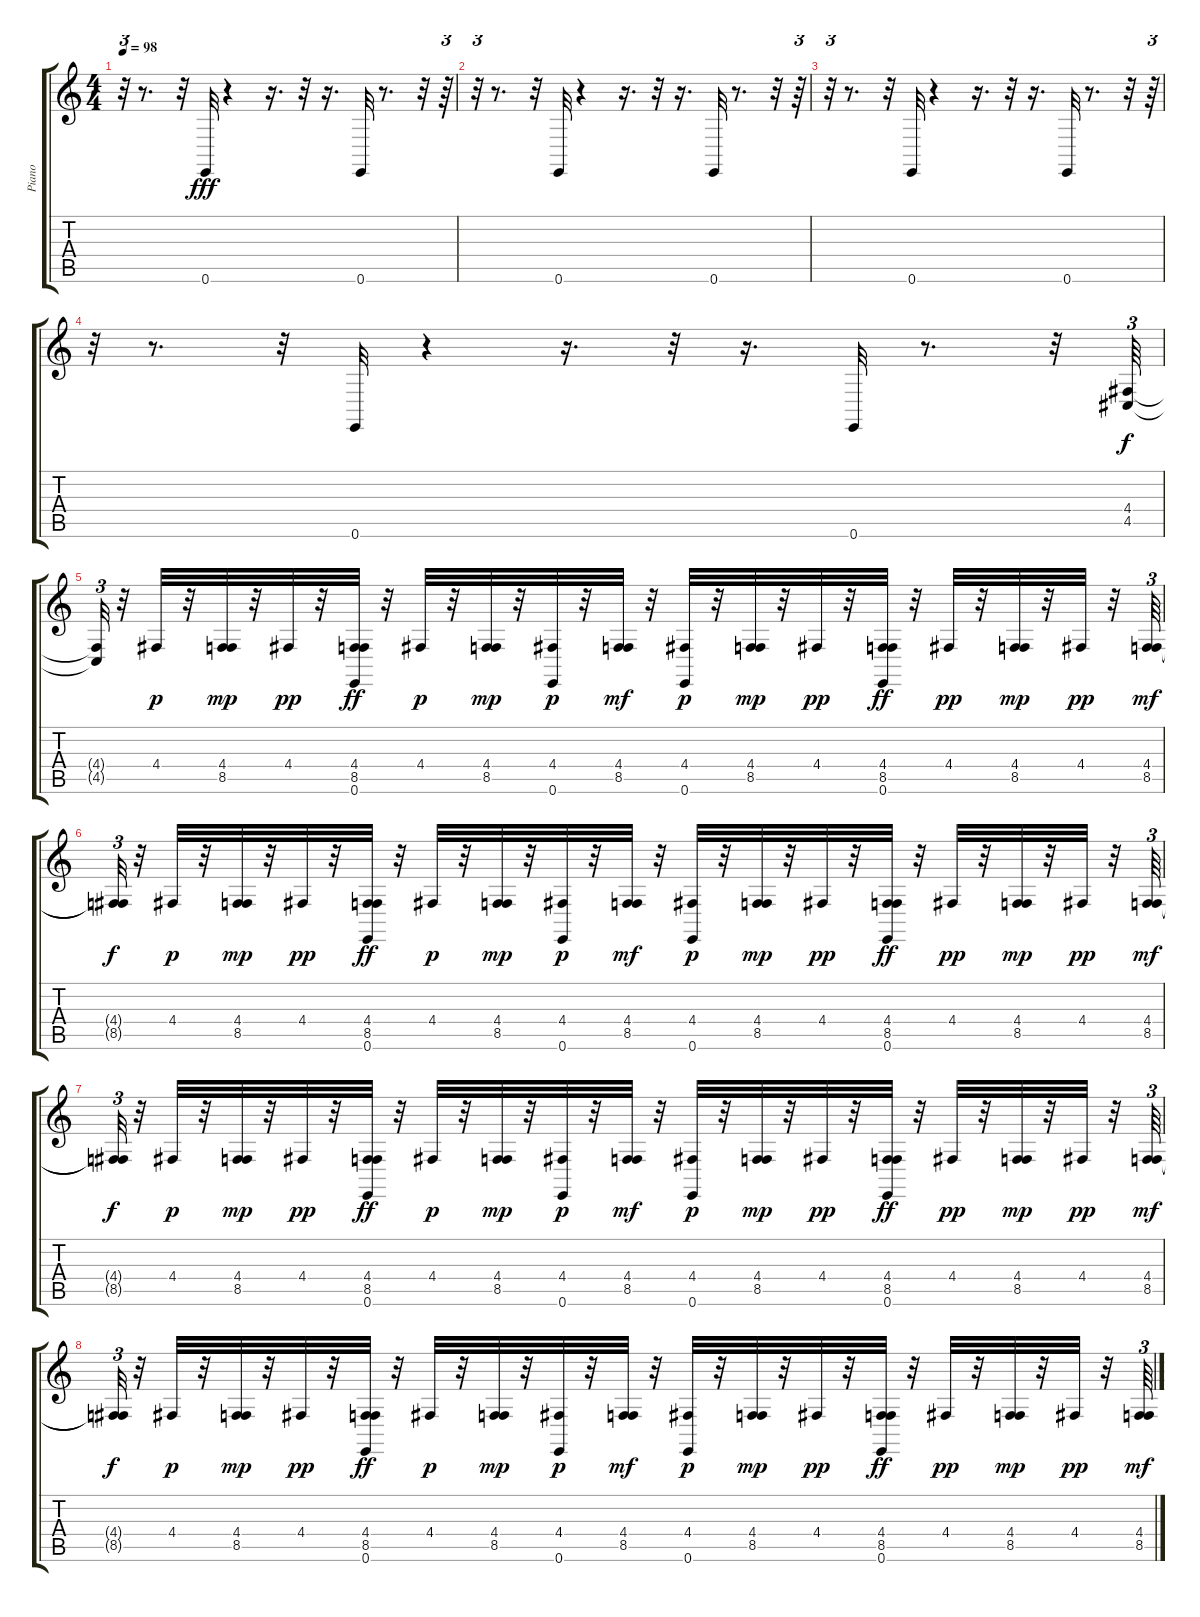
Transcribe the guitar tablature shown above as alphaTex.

\track ("Piano" "Piano") {instrument acousticgrandpiano}
\staff {score tabs}
\tuning (E4 B3 G3 D3 A2 E2) {hide}
\ts (4 4)
\tempo 98
\clef g2
\ks c
r.32{tu (3 2) dy p} r.8{d} r.32 0.6.32{dy fff} r.4 r.16{d} r.32 r.16{d} 0.6.32 r.8{d} r.32 r.64{tu (3 2)} |
r.32{tu (3 2)} r.8{d} r.32 0.6.32 r.4 r.16{d} r.32 r.16{d} 0.6.32 r.8{d} r.32 r.64{tu (3 2)} |
r.32{tu (3 2)} r.8{d} r.32 0.6.32 r.4 r.16{d} r.32 r.16{d} 0.6.32 r.8{d} r.32 r.64{tu (3 2)} |
r.32{tu (3 2)} r.8{d} r.32 0.6.32 r.4 r.16{d} r.32 r.16{d} 0.6.32 r.8{d} r.32 (4.4 4.5).64{tu (3 2) dy f} |
(4.4{t} 4.5{t}).32{tu (3 2)} r.32 4.4.32{dy p} r.32 (4.4 8.5).32{dy mp} r.32 4.4.32{dy pp} r.32 (4.4 8.5 0.6).32{dy ff} r.32 4.4.32{dy p} r.32 (4.4 8.5).32{dy mp} r.32 (4.4 0.6).32{dy p} r.32 (4.4 8.5).32{dy mf} r.32 (4.4 0.6).32{dy p} r.32 (4.4 8.5).32{dy mp} r.32 4.4.32{dy pp} r.32 (4.4 8.5 0.6).32{dy ff} r.32 4.4.32{dy pp} r.32 (4.4 8.5).32{dy mp} r.32 4.4.32{dy pp} r.32 (4.4 8.5).64{tu (3 2) dy mf} |
(4.4{t} 8.5{t}).32{tu (3 2) dy f} r.32 4.4.32{dy p} r.32 (4.4 8.5).32{dy mp} r.32 4.4.32{dy pp} r.32 (4.4 8.5 0.6).32{dy ff} r.32 4.4.32{dy p} r.32 (4.4 8.5).32{dy mp} r.32 (4.4 0.6).32{dy p} r.32 (4.4 8.5).32{dy mf} r.32 (4.4 0.6).32{dy p} r.32 (4.4 8.5).32{dy mp} r.32 4.4.32{dy pp} r.32 (4.4 8.5 0.6).32{dy ff} r.32 4.4.32{dy pp} r.32 (4.4 8.5).32{dy mp} r.32 4.4.32{dy pp} r.32 (4.4 8.5).64{tu (3 2) dy mf} |
(4.4{t} 8.5{t}).32{tu (3 2) dy f} r.32 4.4.32{dy p} r.32 (4.4 8.5).32{dy mp} r.32 4.4.32{dy pp} r.32 (4.4 8.5 0.6).32{dy ff} r.32 4.4.32{dy p} r.32 (4.4 8.5).32{dy mp} r.32 (4.4 0.6).32{dy p} r.32 (4.4 8.5).32{dy mf} r.32 (4.4 0.6).32{dy p} r.32 (4.4 8.5).32{dy mp} r.32 4.4.32{dy pp} r.32 (4.4 8.5 0.6).32{dy ff} r.32 4.4.32{dy pp} r.32 (4.4 8.5).32{dy mp} r.32 4.4.32{dy pp} r.32 (4.4 8.5).64{tu (3 2) dy mf} |
(4.4{t} 8.5{t}).32{tu (3 2) dy f} r.32 4.4.32{dy p} r.32 (4.4 8.5).32{dy mp} r.32 4.4.32{dy pp} r.32 (4.4 8.5 0.6).32{dy ff} r.32 4.4.32{dy p} r.32 (4.4 8.5).32{dy mp} r.32 (4.4 0.6).32{dy p} r.32 (4.4 8.5).32{dy mf} r.32 (4.4 0.6).32{dy p} r.32 (4.4 8.5).32{dy mp} r.32 4.4.32{dy pp} r.32 (4.4 8.5 0.6).32{dy ff} r.32 4.4.32{dy pp} r.32 (4.4 8.5).32{dy mp} r.32 4.4.32{dy pp} r.32 (4.4 8.5).64{tu (3 2) dy mf}
